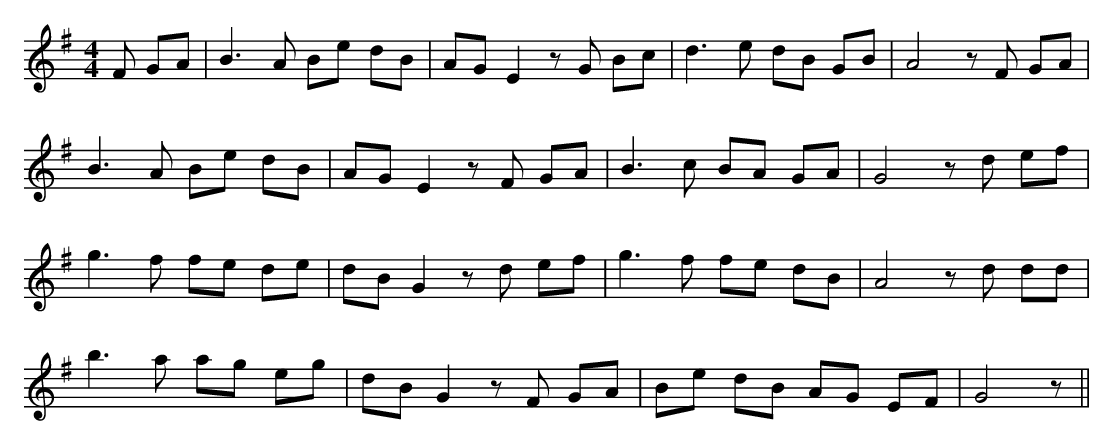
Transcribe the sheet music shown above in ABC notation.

X:1
M:4/4
K:G
F GA|B3A Be dB|AGE2zG Bc|d3e dB GB|A4z F GA|
B3A Be dB|AGE2zF GA|B3c BA GA|G4z d ef|
g3f fe de|dBG2zd ef|g3f fe dB|A4z d dd|
b3a ag eg|dBG2zF GA|Be dB AG EF|G4z||
